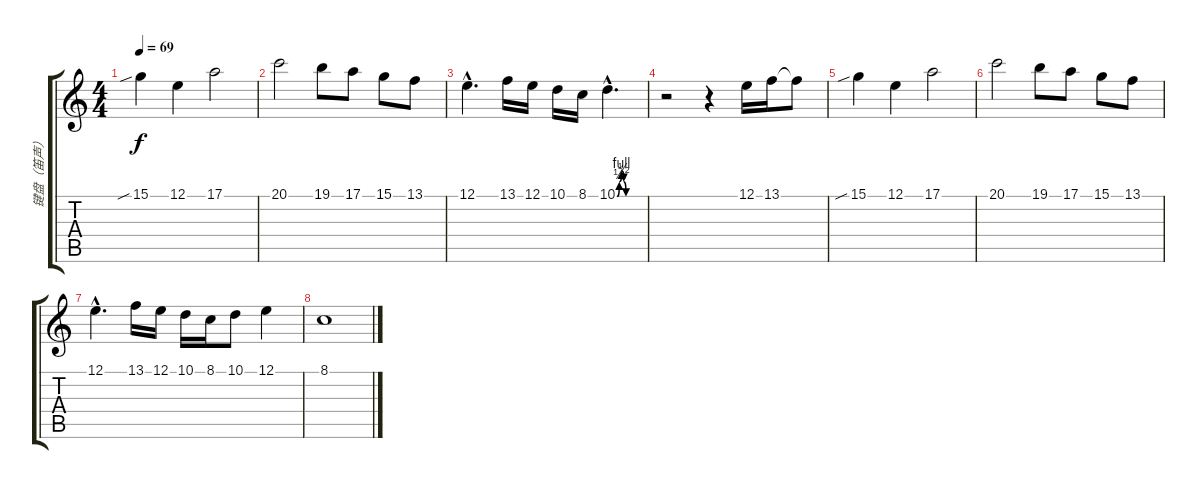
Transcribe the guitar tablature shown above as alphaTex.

\track ("键盘（笛声）" "键盘（笛声）") {instrument blownbottle}
\staff {score tabs}
\tuning (E4 B3 G3 D3 A2 E2) {hide}
\ts (4 4)
\tempo 69
\clef g2
\ks c
15.1{sib}.4{dy f} 12.1.4 17.1.2 |
20.1.2 19.1.8 17.1.8 15.1.8 13.1.8 |
12.1{hac}.4{d} 13.1.16 12.1.16 10.1.16 8.1.16 10.1{be (custom 0 0 5 2 10 4 15 2 20 0 30 0 45 0 60 0) hac}.4{d} |
r.2 r.4 12.1.16 13.1.16 13.1{t}.8 |
15.1{sib}.4 12.1.4 17.1.2 |
20.1.2 19.1.8 17.1.8 15.1.8 13.1.8 |
12.1{hac}.4{d} 13.1.16 12.1.16 10.1.16 8.1.16 10.1.8 12.1.4 |
8.1.1
